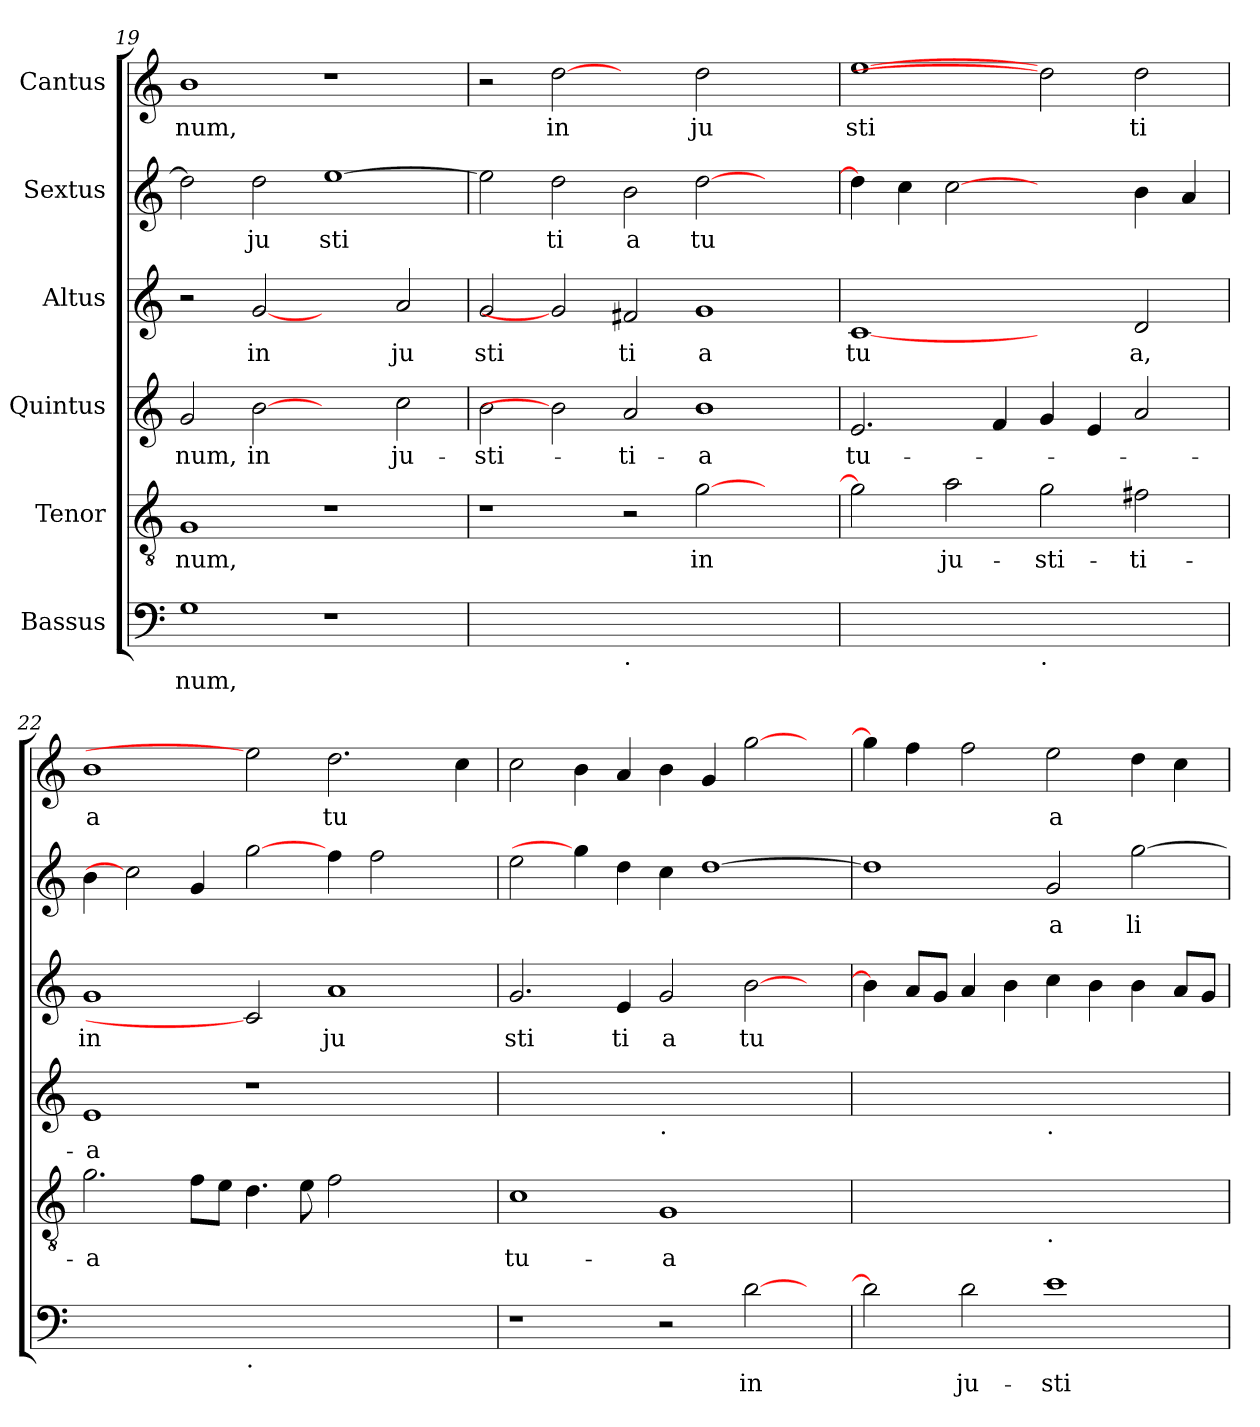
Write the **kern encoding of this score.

**kern	**text	**kern	**text	**kern	**text	**kern	**text	**kern	**text	**kern	**text
*part6	*part6	*part5	*part5	*part4	*part4	*part3	*part3	*part2	*part2	*part1	*part1
*staff6	*staff6	*staff5	*staff5	*staff4	*staff4	*staff3	*staff3	*staff2	*staff2	*staff1	*staff1
*I"Bassus	*	*I"Tenor	*	*I"Quintus	*	*I"Altus	*	*I"Sextus	*	*I"Cantus	*
*clefF4	*	*clefGv2	*	*clefG2	*	*clefG2	*	*clefG2	*	*clefG2	*
*k[]	*	*k[]	*	*k[]	*	*k[]	*	*k[]	*	*k[]	*
=19	=19	=19	=19	=19	=19	=19	=19	=19	=19	=19	=19
!	!LO:LY:b	!	!LO:LY:b	!	!LO:LY:b	!	!	!	!	!	!LO:LY:b
1G	num,	1G	-num,	2g/	-num,	2r	.	2dd\]	.	1b	num,
!	!	!	!	!	!LO:LY:b	!	!LO:LY:b	!	!LO:LY:b	!	!
.	.	.	.	[2b	in	[2g	in	2dd\	ju	.	.
!	!	!	!	!	!	!	!	!	!LO:LY:b	!	!
1r	.	1r	.	2ryy	.	2ryy	.	[>1ee	sti	1r	.
!	!	!	!	!	!LO:LY:b	!	!LO:LY:b	!	!	!	!
.	.	.	.	2cc\	ju-	2a/	ju	.	.	.	.
=20	=20	=20	=20	=20	=20	=20	=20	=20	=20	=20	=20
!	!	!	!	!	!LO:LY:b	!	!LO:LY:b	!	!	!	!
1ryy	.	1r	.	2b\	-sti-	2g/	sti	2ee\]	.	2r	.
!	!	!	!	!	!	!	!	!	!LO:LY:b	!	!LO:LY:b
.	.	.	.	2b]	.	2g]	.	2dd\	ti	[2dd	in
!LO:TX:b:t=.	!	!	!	!	!	!	!	!	!	!	!
!	!	!	!	!	!LO:LY:b	!	!LO:LY:b	!	!LO:LY:b	!	!
1.ryy	.	2r	.	2a/	-ti-	2f#X/	ti	2b\	a	2ryy	.
!	!	!	!LO:LY:b	!	!LO:LY:b	!	!LO:LY:b	!	!LO:LY:b	!	!LO:LY:b
.	.	[>2g\	in	1b	-a	1g	a	[>2dd\	tu	2dd\	ju
.	.	2ryy	.	.	.	.	.	2ryy	.	2ryy	.
=21	=21	=21	=21	=21	=21	=21	=21	=21	=21	=21	=21
!	!	!	!	!	!LO:LY:b	!	!LO:LY:b	!	!	!	!LO:LY:b
1ryy	.	2g\]	.	2.e/	tu-	[1c	tu	4dd\]	.	[1ee	sti
.	.	.	.	.	.	.	.	4cc\	.	.	.
!	!	!	!LO:LY:b	!	!	!	!	!	!	!	!
.	.	2a\	ju-	.	.	.	.	[2cc	.	.	.
.	.	.	.	4f/	.	.	.	.	.	.	.
!LO:TX:b:t=.	!	!	!	!	!	!	!	!	!	!	!
!	!	!	!LO:LY:b	!	!	!	!	!	!	!	!
1ryy	.	2g\	-sti-	4g/	.	2ryy	.	2ryy	.	2dd]	.
.	.	.	.	4e/	.	.	.	.	.	.	.
!	!	!	!LO:LY:b	!	!	!	!LO:LY:b	!	!	!	!LO:LY:b
.	.	2f#X\	-ti-	2a/	.	2d/	a,	4b\	.	2dd\	ti
.	.	.	.	.	.	.	.	4a/	.	.	.
=22	=22	=22	=22	=22	=22	=22	=22	=22	=22	=22	=22
!	!	!	!LO:LY:b	!	!LO:LY:b	!	!LO:LY:b	!	!	!	!LO:LY:b
1ryy	.	2.g\	-a	1e	-a	1g	in	4b\	.	1b	a
.	.	.	.	.	.	.	.	2cc]	.	.	.
.	.	8f\L	.	.	.	.	.	4g/	.	.	.
.	.	8e\J	.	.	.	.	.	.	.	.	.
!LO:TX:b:t=.	!	!	!	!	!	!	!	!	!	!	!
1.ryy	.	4.d\	.	1r	.	2c]	.	[2gg\	.	2ee]	.
.	.	8e\	.	.	.	.	.	.	.	.	.
!	!	!	!	!	!	!	!LO:LY:b	!	!	!	!LO:LY:b
.	.	2f\	.	.	.	1a	ju	4ff\	.	2.dd\	tu
.	.	.	.	.	.	.	.	2ff\	.	.	.
.	.	2ryy	.	2ryy	.	.	.	.	.	.	.
.	.	.	.	.	.	.	.	4ryy	.	4cc\	.
=23	=23	=23	=23	=23	=23	=23	=23	=23	=23	=23	=23
!	!	!	!LO:LY:b	!	!	!	!LO:LY:b	!	!	!	!
1r	.	1c	tu-	1ryy	.	2.g/	sti	2ee\	.	2cc\	.
.	.	.	.	.	.	.	.	4gg\]	.	4b\	.
!	!	!	!	!	!	!	!LO:LY:b	!	!	!	!
.	.	.	.	.	.	4e/	ti	4dd\	.	4a/	.
!	!	!	!	!LO:TX:b:t=.	!	!	!	!	!	!	!
!	!	!	!LO:LY:b	!	!	!	!LO:LY:b	!	!	!	!
2r	.	1G	-a	1ryy	.	2g/	a	4cc\	.	4b\	.
.	.	.	.	.	.	.	.	[<1dd	.	4g/	.
!	!LO:LY:b	!	!	!	!	!	!LO:LY:b	!	!	!	!
[>2d\	in	.	.	.	.	[>2b\	tu	.	.	[>2gg\	.
4ryy	.	4ryy	.	4ryy	.	4ryy	.	.	.	4ryy	.
!!LO:LB:g=z
=24	=24	=24	=24	=24	=24	=24	=24	=24	=24	=24	=24
2d\]	.	1ryy	.	1ryy	.	4b\]	.	1dd]	.	4gg\]	.
.	.	.	.	.	.	8a/L	.	.	.	4ff\	.
.	.	.	.	.	.	8g/J	.	.	.	.	.
!	!LO:LY:b	!	!	!	!	!	!	!	!	!	!
2d\	ju-	.	.	.	.	4a/	.	.	.	2ff\	.
.	.	.	.	.	.	4b\	.	.	.	.	.
!	!	!	!	!LO:TX:b:t=.	!	!	!	!	!	!	!
!	!	!LO:TX:b:t=.	!	!	!	!	!	!	!	!	!
!	!LO:LY:b	!	!	!	!	!	!	!	!LO:LY:b	!	!LO:LY:b
1e	-sti-	1ryy	.	1ryy	.	4cc\	.	2g/	a	2ee\	a
.	.	.	.	.	.	4b\	.	.	.	.	.
!	!	!	!	!	!	!	!	!	!LO:LY:b	!	!
.	.	.	.	.	.	4b\	.	[>2gg\	li	4dd\	.
.	.	.	.	.	.	8a/L	.	.	.	4cc\	.
.	.	.	.	.	.	8g/J	.	.	.	.	.
=	=	=	=	=	=	=	=	=	=	=	=
*-	*-	*-	*-	*-	*-	*-	*-	*-	*-	*-	*-
